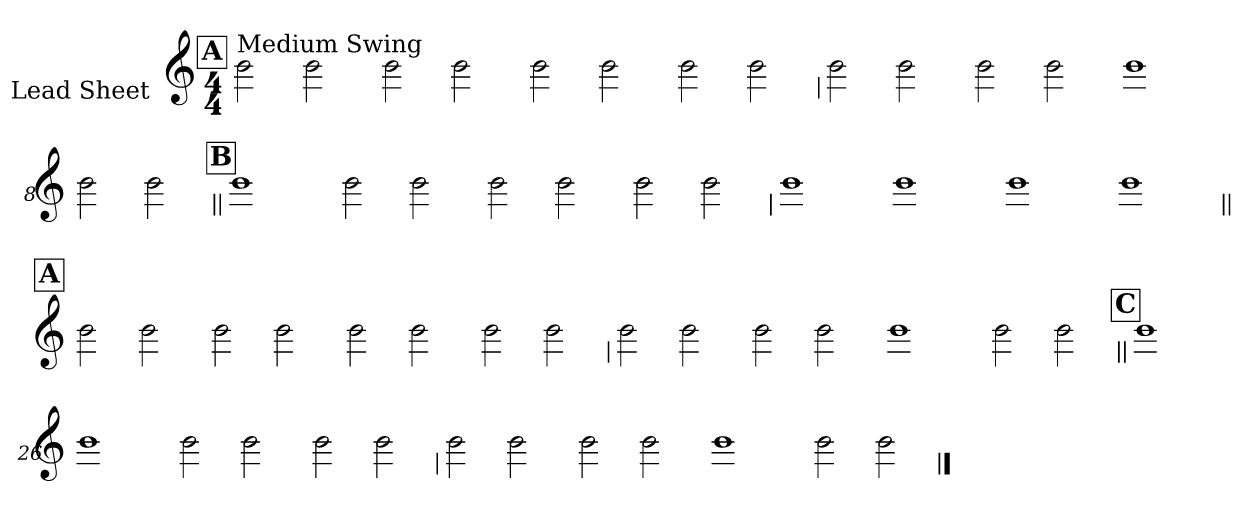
**kern
*part1
*staff1
*I"Lead Sheet
*stria0
*clefG2
*k[]
*C:
*M4/4
!!LO:REH:place=s1:a:t=A
=1||
!LO:TX:a:t=Medium Swing
2b
2b
=2-
2b
2b
=3-
2b
2b
=4-
2b
2b
!!LO:LB:g=z
=5
2b
2b
=6-
2b
2b
=7-
1b
=8-
2b
2b
!!LO:LB:g=z
!!LO:REH:place=s1:a:t=B
=9||
1b
=10-
2b
2b
=11-
2b
2b
=12-
2b
2b
!!LO:LB:g=z
=13
1b
=14-
1b
=15-
1b
=16-
1b
!!LO:LB:g=z
!!LO:REH:place=s1:a:t=A
=17||
2b
2b
=18-
2b
2b
=19-
2b
2b
=20-
2b
2b
!!LO:LB:g=z
=21
2b
2b
=22-
2b
2b
=23-
1b
=24-
2b
2b
!!LO:LB:g=z
!!LO:REH:place=s1:a:t=C
=25||
1b
=26-
1b
=27-
2b
2b
=28-
2b
2b
!!LO:LB:g=z
=29
2b
2b
=30-
2b
2b
=31-
1b
=32-
2b
2b
==
*-
